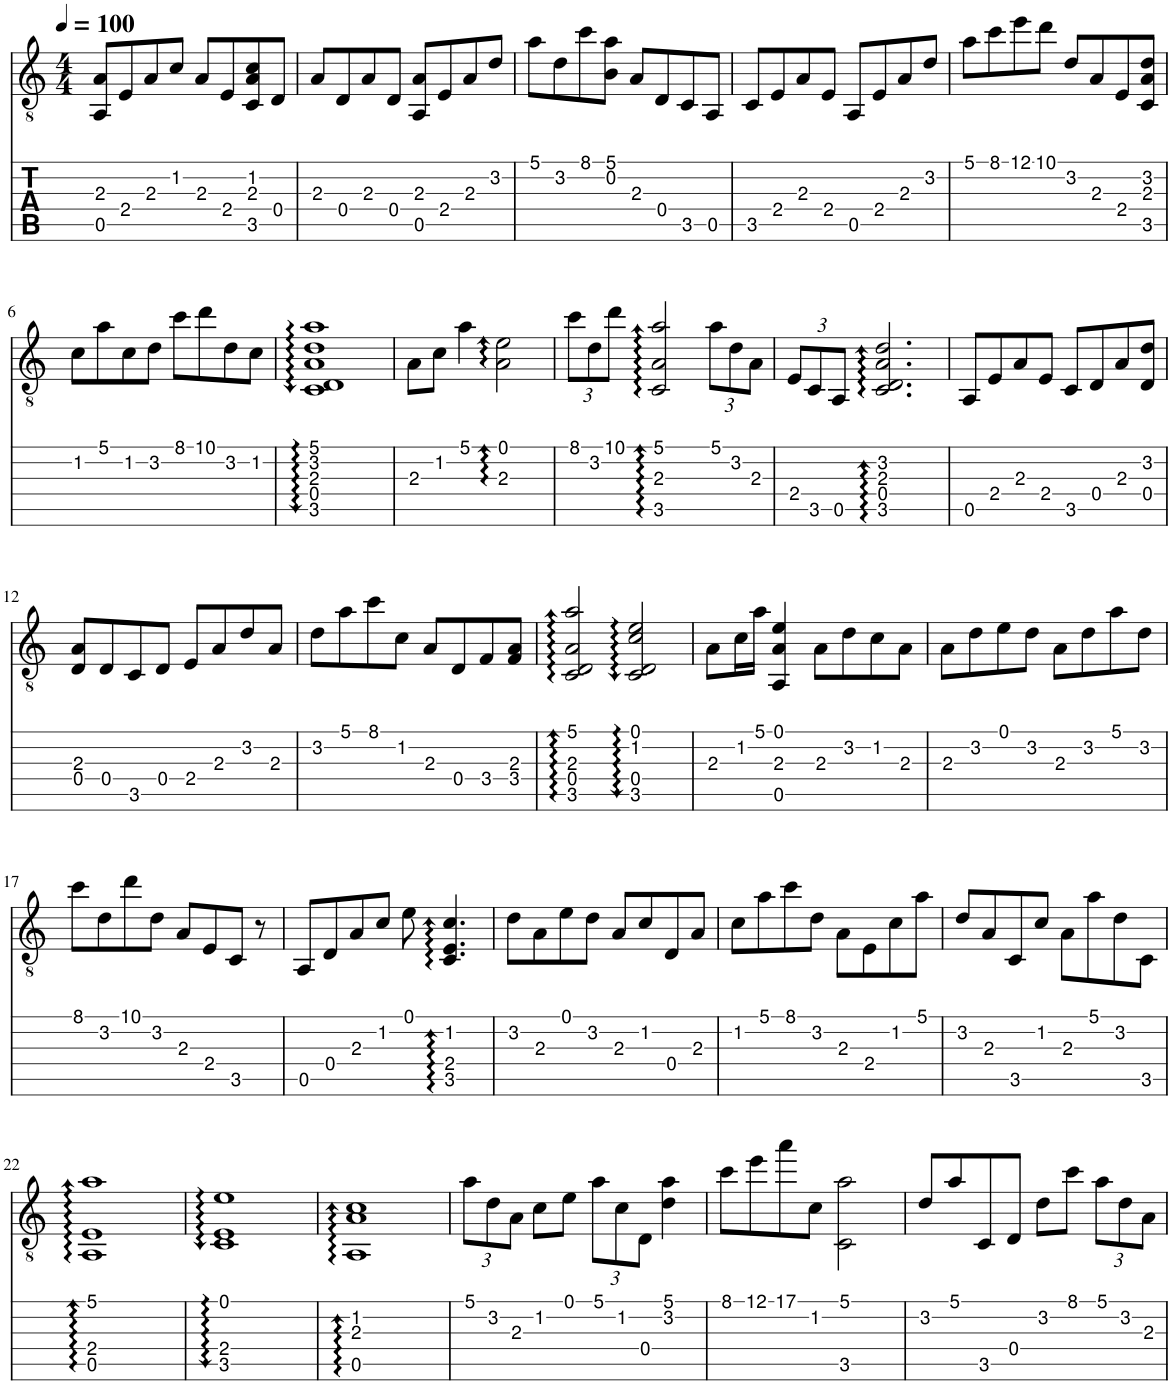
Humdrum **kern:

**kern	**kern
*part1	*part1
*staff2	*staff1
*I"Guitar	*
*I'Guit.	*
*stria6	*
*	*clefGv2
*k[]	*k[]
*M4/4	*M4/4
*MM100	*MM100
=1	=1
8AA\ 8A\L	8AA/ 8A/L
8EJ	8E/
8AL	8A/
8cJ	8c/J
8AL	8A/L
8EJ	8E/
8C\ 8A\ 8c\L	8C/ 8A/ 8c/
8DJ	8D/J
=2	=2
8AL	8A/L
8DJ	8D/
8AL	8A/
8DJ	8D/J
8AA\ 8A\L	8AA/ 8A/L
8EJ	8E/
8AL	8A/
8dJ	8d/J
=3	=3
8aL	8a\L
8dJ	8d\
8ccL	8cc\
8B\ 8a\J	8B\ 8a\J
8AL	8A/L
8DJ	8D/
8CL	8C/
8AAJ	8AA/J
=4	=4
8CL	8C/L
8EJ	8E/
8AL	8A/
8EJ	8E/J
8AAL	8AA/L
8EJ	8E/
8AL	8A/
8dJ	8d/J
=5	=5
8aL	8a\L
8ccJ	8cc\
8eeL	8ee\
8ddJ	8dd\J
8dL	8d/L
8AJ	8A/
8EL	8E/
8C\ 8A\ 8d\J	8C/ 8A/ 8d/J
!!LO:LB:g=z
=6	=6
8cL	8c\L
8aJ	8a\
8cL	8c\
8dJ	8d\J
8ccL	8cc\L
8ddJ	8dd\
8dL	8d\
8cJ	8c\J
=7	=7
1C 1D 1A 1d 1a	1C 1D 1A 1d 1a
=8	=8
8AL	8A\L
8cJ	8c\J
4a	4a\
2A 2e	2A\ 2e\
=9	=9
*Xbrackettup	*Xbrackettup
12ccL	12cc\L
12d	12d\
12ddJ	12dd\J
2C 2A 2a	2C/ 2A/ 2a/
12aL	12a\L
12d	12d\
12AJ	12A\J
=10	=10
12EL	12E/L
12C	12C/
12AAJ	12AA/J
2.C 2.D 2.A 2.d	2.C/ 2.D/ 2.A/ 2.d/
=11	=11
8AAL	8AA/L
8EJ	8E/
8AL	8A/
8EJ	8E/J
8CL	8C/L
8DJ	8D/
8AL	8A/
8D\ 8d\J	8D/ 8d/J
!!LO:LB:g=z
=12	=12
8D\ 8A\L	8D/ 8A/L
8DJ	8D/
8CL	8C/
8DJ	8D/J
8EL	8E/L
8AJ	8A/
8dL	8d/
8AJ	8A/J
=13	=13
8dL	8d\L
8aJ	8a\
8ccL	8cc\
8cJ	8c\J
8AL	8A/L
8DJ	8D/
8FL	8F/
8F\ 8A\J	8F/ 8A/J
=14	=14
2C 2D 2A 2a	2C/ 2D/ 2A/ 2a/
2C 2D 2c 2e	2C/ 2D/ 2c/ 2e/
=15	=15
8AL	8A\L
16cL	16c\L
16aJJ	16a\JJ
4AA 4A 4e	4AA/ 4A/ 4e/
8AL	8A\L
8dJ	8d\
8cL	8c\
8AJ	8A\J
=16	=16
8AL	8A\L
8dJ	8d\
8eL	8e\
8dJ	8d\J
8AL	8A\L
8dJ	8d\
8aL	8a\
8dJ	8d\J
!!LO:LB:g=z
=17	=17
8ccL	8cc\L
8dJ	8d\
8ddL	8dd\
8dJ	8d\J
8AL	8A/L
8EJ	8E/
8C	8C/J
8r	8r
=18	=18
8AAL	8AA/L
8DJ	8D/
8AL	8A/
8cJ	8c/J
8e	8e\
4.C 4.E 4.c	4.C/ 4.E/ 4.c/
=19	=19
8dL	8d\L
8AJ	8A\
8eL	8e\
8dJ	8d\J
8AL	8A/L
8cJ	8c/
8DL	8D/
8AJ	8A/J
=20	=20
8cL	8c\L
8aJ	8a\
8ccL	8cc\
8dJ	8d\J
8AL	8A\L
8EJ	8E\
8cL	8c\
8aJ	8a\J
=21	=21
8dL	8d/L
8AJ	8A/
8CL	8C/
8cJ	8c/J
8AL	8A\L
8aJ	8a\
8dL	8d\
8CJ	8C\J
!!LO:LB:g=z
=22	=22
1AA 1E 1a	1AA 1E 1a
=23	=23
1C 1E 1e	1C 1E 1e
=24	=24
1AA 1A 1c	1AA 1A 1c
=25	=25
12aL	12a\L
12d	12d\
12AJ	12A\J
8cL	8c\L
8eJ	8e\J
12aL	12a\L
12c	12c\
12DJ	12D\J
4d 4a	4d\ 4a\
=26	=26
8ccL	8cc\L
8eeJ	8ee\
8aaL	8aa\
8cJ	8c\J
2C 2a	2C\ 2a\
=27	=27
8dL	8d/L
8aJ	8a/
8CL	8C/
8DJ	8D/J
8dL	8d\L
8ccJ	8cc\J
12aL	12a\L
12d	12d\
12AJ	12A\J
=	=
*-	*-
